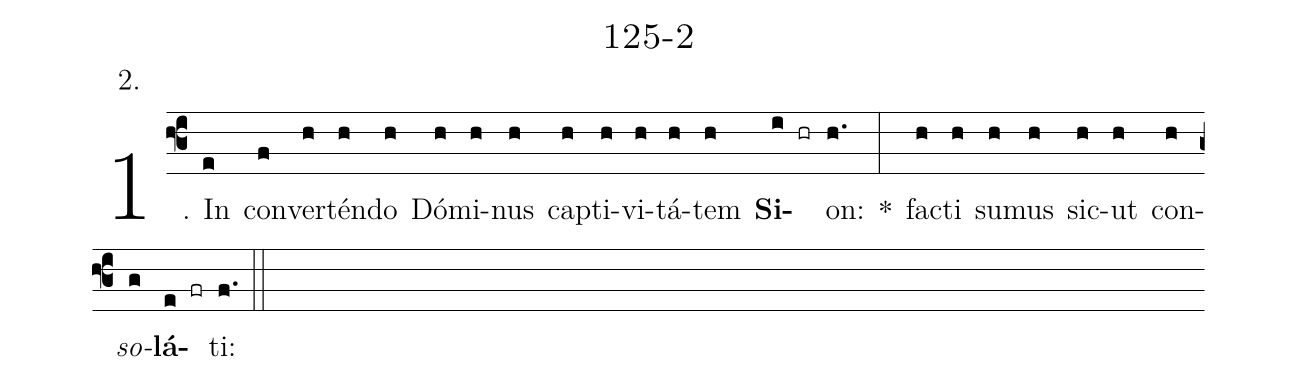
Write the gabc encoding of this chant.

name: 125-2;
annotation: 2.;
%%
(f3)1. In(e) con(f)ver(h)tén(h)do(h) Dó(h)mi(h)nus(h) cap(h)ti(h)vi(h)tá(h)tem(h) <b>Si</b>(i hr)on:(h.) *(:) fac(h)ti(h) su(h)mus(h) sic(h)ut(h) con(h)<i>so</i>(g)<b>lá</b>(e fr)ti:(f.) (::)
